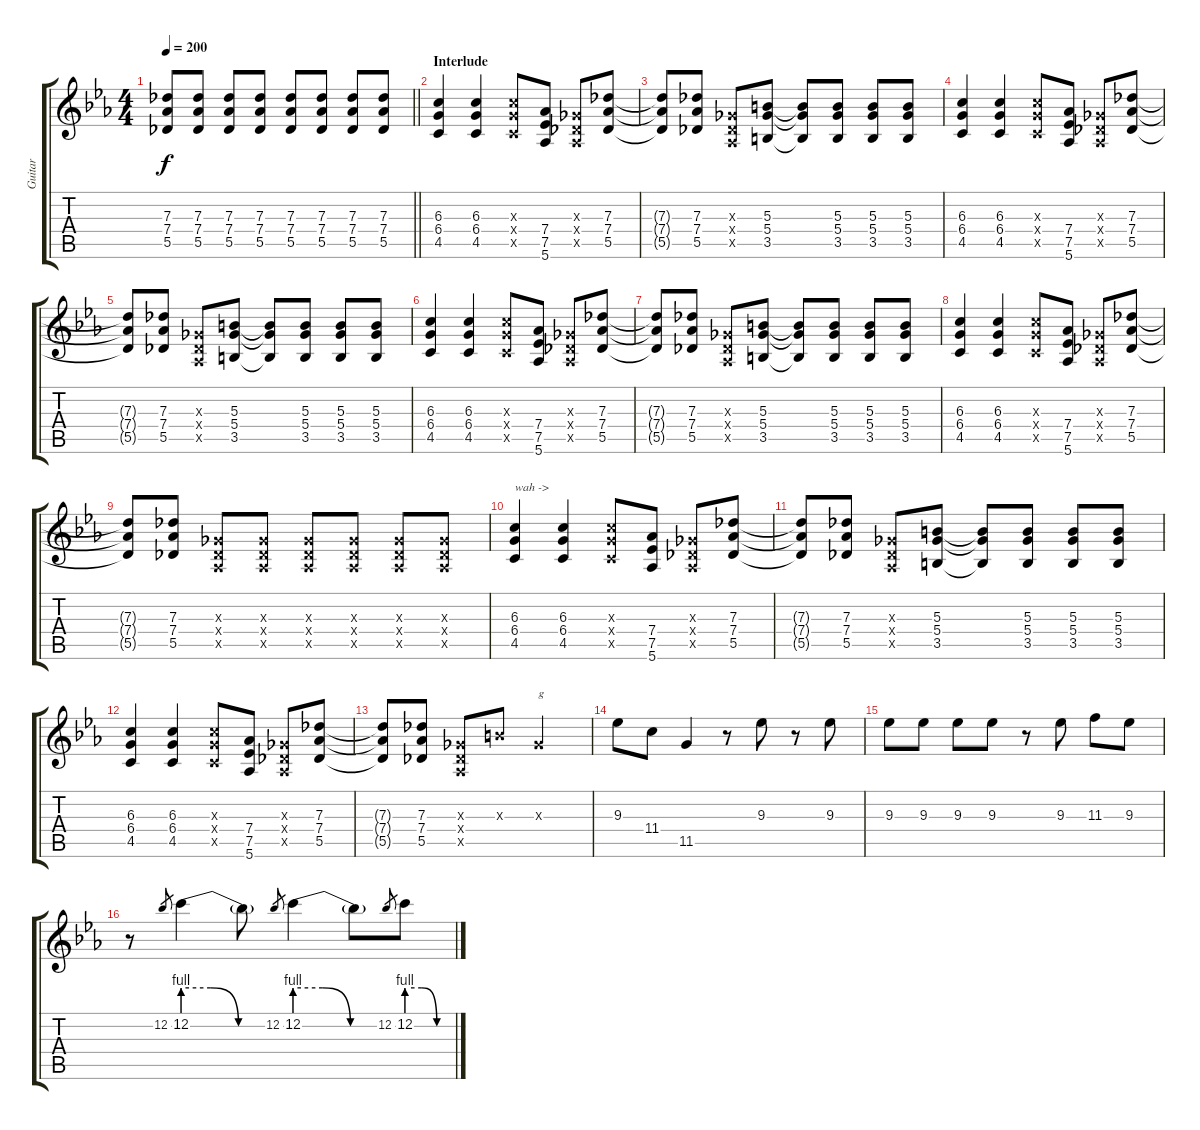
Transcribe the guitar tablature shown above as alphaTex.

\track ("Guitar" "Guitar") {instrument distortionguitar}
\staff {score tabs}
\tuning (Eb4 Bb3 Gb3 Db3 Ab2 Eb2) {hide}
\ts (4 4)
\tempo 200
\clef g2
\barLineRight lightlight
\ks cminor
(7.3 7.4 5.5).8{dy f} (7.3 7.4 5.5).8 (7.3 7.4 5.5).8 (7.3 7.4 5.5).8 (7.3 7.4 5.5).8 (7.3 7.4 5.5).8 (7.3 7.4 5.5).8 (7.3 7.4 5.5).8 |
\section ("" "Interlude")
(6.3 6.4 4.5).4 (6.3 6.4 4.5).4 (6.3{x} 6.4{x} 4.5{x}).8 (7.4 7.5 5.6).8 (0.3{x} 0.4{x} 0.5{x}).8 (7.3 7.4 5.5).8 |
(7.3{t} 7.4{t} 5.5{t}).8 (7.3 7.4 5.5).8 (0.3{x} 0.4{x} 0.5{x}).8 (5.3 5.4 3.5).8 (5.3{t} 5.4{t} 3.5{t}).8 (5.3 5.4 3.5).8 (5.3 5.4 3.5).8 (5.3 5.4 3.5).8 |
(6.3 6.4 4.5).4 (6.3 6.4 4.5).4 (6.3{x} 6.4{x} 4.5{x}).8 (7.4 7.5 5.6).8 (0.3{x} 0.4{x} 0.5{x}).8 (7.3 7.4 5.5).8 |
(7.3{t} 7.4{t} 5.5{t}).8 (7.3 7.4 5.5).8 (0.3{x} 0.4{x} 0.5{x}).8 (5.3 5.4 3.5).8 (5.3{t} 5.4{t} 3.5{t}).8 (5.3 5.4 3.5).8 (5.3 5.4 3.5).8 (5.3 5.4 3.5).8 |
(6.3 6.4 4.5).4 (6.3 6.4 4.5).4 (6.3{x} 6.4{x} 4.5{x}).8 (7.4 7.5 5.6).8 (0.3{x} 0.4{x} 0.5{x}).8 (7.3 7.4 5.5).8 |
(7.3{t} 7.4{t} 5.5{t}).8 (7.3 7.4 5.5).8 (0.3{x} 0.4{x} 0.5{x}).8 (5.3 5.4 3.5).8 (5.3{t} 5.4{t} 3.5{t}).8 (5.3 5.4 3.5).8 (5.3 5.4 3.5).8 (5.3 5.4 3.5).8 |
(6.3 6.4 4.5).4 (6.3 6.4 4.5).4 (6.3{x} 6.4{x} 4.5{x}).8 (7.4 7.5 5.6).8 (0.3{x} 0.4{x} 0.5{x}).8 (7.3 7.4 5.5).8 |
(7.3{t} 7.4{t} 5.5{t}).8 (7.3 7.4 5.5).8 (0.3{x} 0.4{x} 0.5{x}).8 (0.3{x} 0.4{x} 0.5{x}).8 (0.3{x} 0.4{x} 0.5{x}).8 (0.3{x} 0.4{x} 0.5{x}).8 (0.3{x} 0.4{x} 0.5{x}).8 (0.3{x} 0.4{x} 0.5{x}).8 |
(6.3 6.4 4.5).4{txt "wah ->"} (6.3 6.4 4.5).4 (6.3{x} 6.4{x} 4.5{x}).8 (7.4 7.5 5.6).8 (0.3{x} 0.4{x} 0.5{x}).8 (7.3 7.4 5.5).8 |
(7.3{t} 7.4{t} 5.5{t}).8 (7.3 7.4 5.5).8 (0.3{x} 0.4{x} 0.5{x}).8 (5.3 5.4 3.5).8 (5.3{t} 5.4{t} 3.5{t}).8 (5.3 5.4 3.5).8 (5.3 5.4 3.5).8 (5.3 5.4 3.5).8 |
(6.3 6.4 4.5).4 (6.3 6.4 4.5).4 (6.3{x} 6.4{x} 4.5{x}).8 (7.4 7.5 5.6).8 (0.3{x} 0.4{x} 0.5{x}).8 (7.3 7.4 5.5).8 |
(7.3{t} 7.4{t} 5.5{t}).8 (7.3 7.4 5.5).8 (0.3{x} 0.4{x} 0.5{x}).8 5.3{x}.8 0.3{x}.2{txt "g"} |
9.3.8 11.4.8 11.5.4 r.8 9.3.8 r.8 9.3.8 |
9.3.8 9.3.8 9.3.8 9.3.8 r.8 9.3.8 11.3.8 9.3.8 |
r.8 12.2.8{gr} 12.2{be (custom 0 4 20 4 40 0 60 0)}.4 12.2{t}.8 12.2.8{gr} 12.2{be (custom 0 4 20 4 40 0 60 0)}.4 12.2{t}.8 12.2.8{gr} 12.2{be (custom 0 4 20 4 40 0 60 0)}.8
